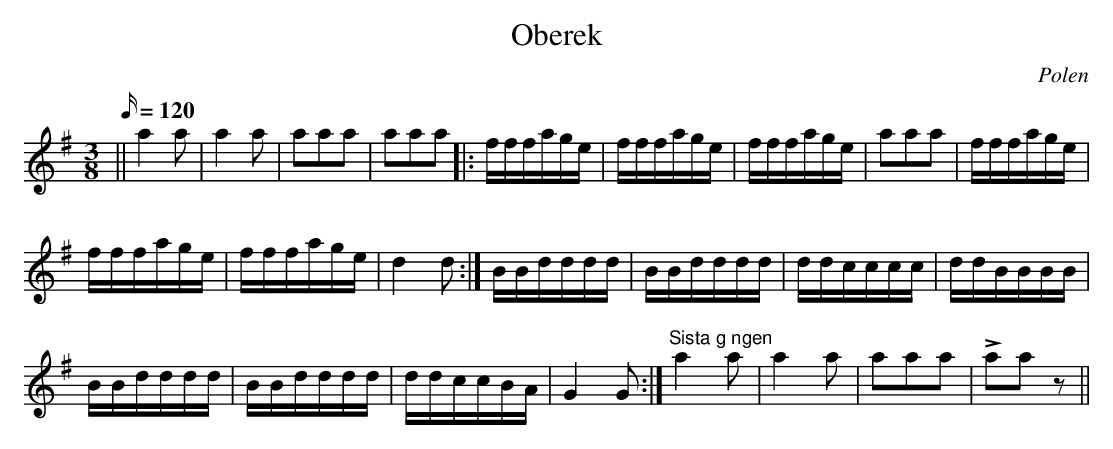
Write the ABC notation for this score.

X:1
T:Oberek
O:Polen
M:3/8
L:1/16
K:G
Q:120
|| a4 a2 | a4 a2  | a2a2a2 | a2a2a2 |: fffage | fffage | fffage | a2a2a2 | fffage |
   fffage | fffage | d4 d2 :| BBdddd | BBdddd | ddcccc | ddBBBB |
   BBdddd | BBdddd | ddccBA | G4 G2 :| "Sista g ngen"a4 a2  | a4 a2  | a2a2a2 | La2a2 z2 ||
